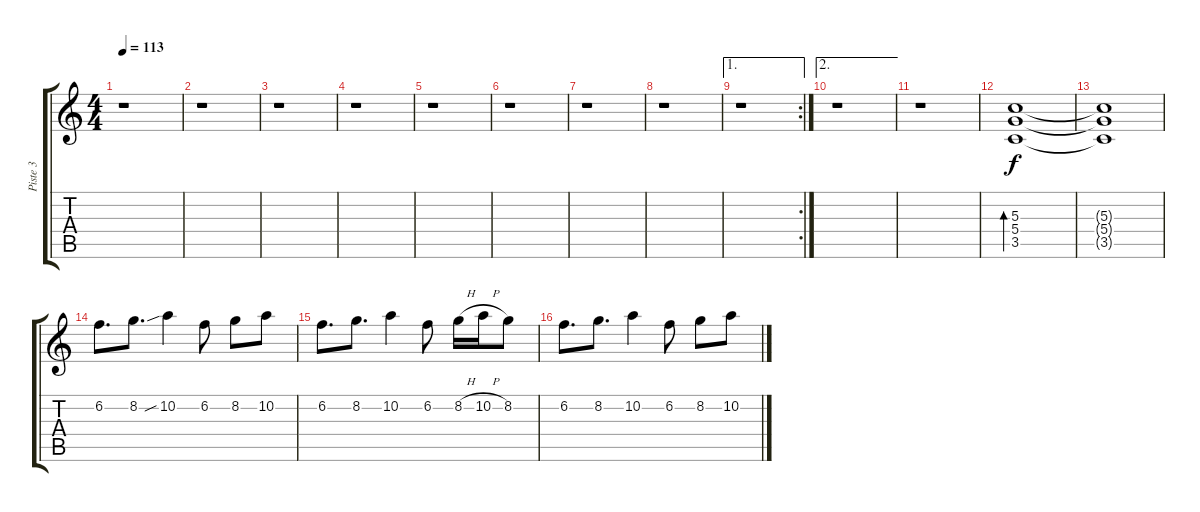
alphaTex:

\track ("Piste 3" "Piste 3") {instrument distortionguitar}
\staff {score tabs}
\tuning (E4 B3 G3 D3 A2 D2) {hide}
\ts (4 4)
\tempo 113
\clef g2
\ks c
r.1{dy f} |
r.1 |
r.1 |
r.1 |
r.1 |
r.1 |
r.1 |
r.1 |
\ae 1
\rc 2
r.1 |
\ae 2
r.1 |
r.1 |
(5.3 5.4 3.5).1{bd 480} |
(5.3{t} 5.4{t} 3.5{t}).1 |
6.2.8{d balance 15 instrument overdrivenguitar} 8.2.8{d} 10.2{sib}.4 6.2.8 8.2.8 10.2.8 |
6.2.8{d} 8.2.8{d} 10.2.4 6.2.8 8.2{h}.16 10.2{h}.16 8.2.8 |
6.2.8{d} 8.2.8{d} 10.2.4 6.2.8 8.2.8 10.2.8
